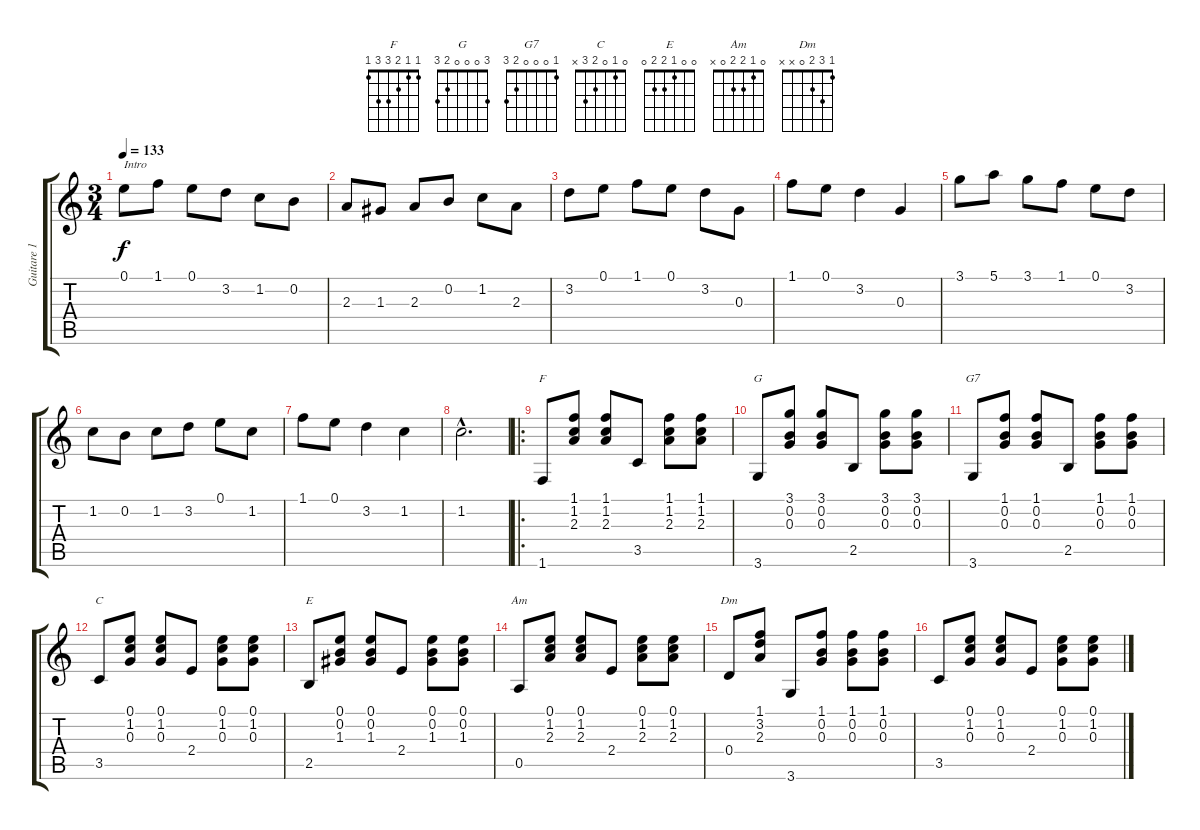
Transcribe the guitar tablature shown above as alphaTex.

\track ("Guitare 1" "Guitare 1") {instrument acousticguitarnylon}
\staff {score tabs}
\tuning (E4 B3 G3 D3 A2 E2) {hide}
\chord ("F" 1 1 2 3 3 1)
\chord ("G" 3 0 0 0 2 3)
\chord ("G7" 1 0 0 0 2 3)
\chord ("C" 0 1 0 2 3 x)
\chord ("E" 0 0 1 2 2 0)
\chord ("Am" 0 1 2 2 0 x)
\chord ("Dm" 1 3 2 0 x x)
\ts (3 4)
\tempo 133
\clef g2
\ks c
0.1.8{txt "Intro" dy f instrument acousticguitarnylon} 1.1.8 0.1.8 3.2.8 1.2.8 0.2.8 |
2.3.8 1.3.8 2.3.8 0.2.8 1.2.8 2.3.8 |
3.2.8 0.1.8 1.1.8 0.1.8 3.2.8 0.3.8 |
1.1.8 0.1.8 3.2.4 0.3.4 |
3.1.8 5.1.8 3.1.8 1.1.8 0.1.8 3.2.8 |
1.2.8 0.2.8 1.2.8 3.2.8 0.1.8 1.2.8 |
1.1.8 0.1.8 3.2.4 1.2.4 |
1.2{hac}.2{d} |
\ro
1.6.8{ch "F"} (1.1 1.2 2.3).8 (1.1 1.2 2.3).8 3.5.8 (1.1 1.2 2.3).8 (1.1 1.2 2.3).8 |
3.6.8{ch "G"} (3.1 0.2 0.3).8 (3.1 0.2 0.3).8 2.5.8 (3.1 0.2 0.3).8 (3.1 0.2 0.3).8 |
3.6.8{ch "G7"} (1.1 0.2 0.3).8 (1.1 0.2 0.3).8 2.5.8 (1.1 0.2 0.3).8 (1.1 0.2 0.3).8 |
3.5.8{ch "C"} (0.1 1.2 0.3).8 (0.1 1.2 0.3).8 2.4.8 (0.1 1.2 0.3).8 (0.1 1.2 0.3).8 |
2.5.8{ch "E"} (0.1 0.2 1.3).8 (0.1 0.2 1.3).8 2.4.8 (0.1 0.2 1.3).8 (0.1 0.2 1.3).8 |
0.5.8{ch "Am"} (0.1 1.2 2.3).8 (0.1 1.2 2.3).8 2.4.8 (0.1 1.2 2.3).8 (0.1 1.2 2.3).8 |
0.4.8{ch "Dm"} (1.1 3.2 2.3).8 3.6.8 (1.1 0.2 0.3).8 (1.1 0.2 0.3).8 (1.1 0.2 0.3).8 |
3.5.8 (0.1 1.2 0.3).8 (0.1 1.2 0.3).8 2.4.8 (0.1 1.2 0.3).8 (0.1 1.2 0.3).8
